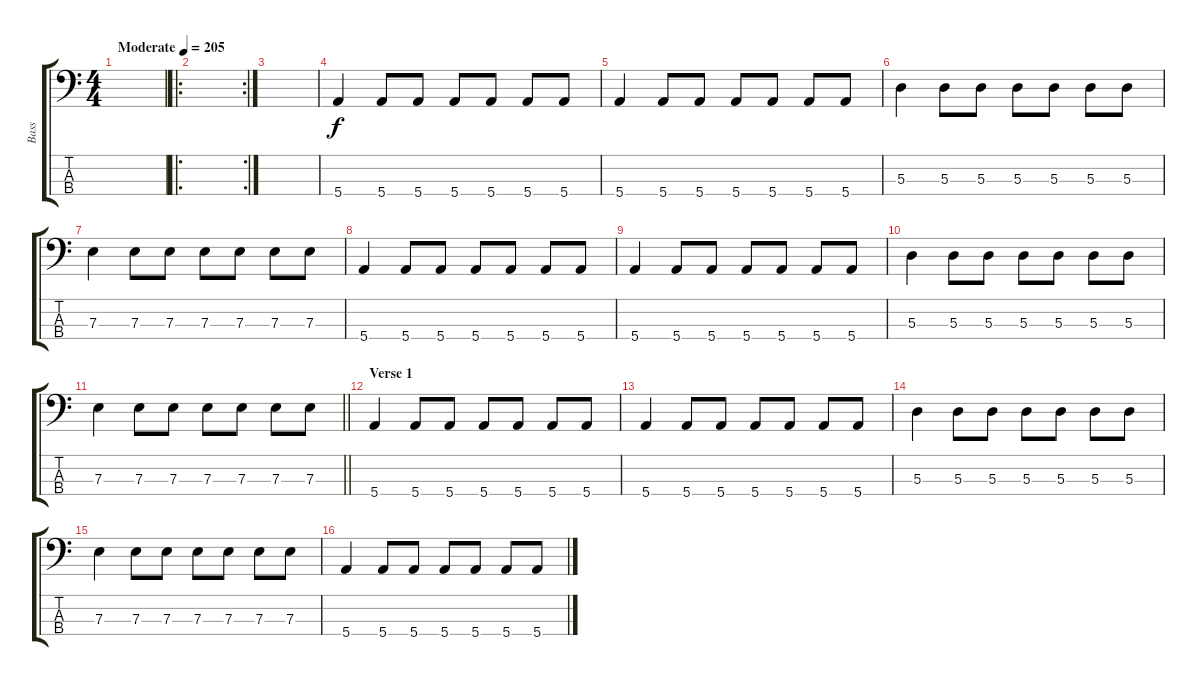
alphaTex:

\track ("Bass" "Bass") {instrument electricbasspick}
\staff {score tabs}
\tuning (G2 D2 A1 E1) {hide}
\ts (4 4)
\tempo (205 "Moderate")
\clef f4
\ks c
|
\ro
\rc 2
|
|
5.4.4 5.4.8 5.4.8 5.4.8 5.4.8 5.4.8 5.4.8 |
5.4.4 5.4.8 5.4.8 5.4.8 5.4.8 5.4.8 5.4.8 |
5.3.4 5.3.8 5.3.8 5.3.8 5.3.8 5.3.8 5.3.8 |
7.3.4 7.3.8 7.3.8 7.3.8 7.3.8 7.3.8 7.3.8 |
5.4.4 5.4.8 5.4.8 5.4.8 5.4.8 5.4.8 5.4.8 |
5.4.4 5.4.8 5.4.8 5.4.8 5.4.8 5.4.8 5.4.8 |
5.3.4 5.3.8 5.3.8 5.3.8 5.3.8 5.3.8 5.3.8 |
\barLineRight lightlight
7.3.4 7.3.8 7.3.8 7.3.8 7.3.8 7.3.8 7.3.8 |
\section ("" "Verse 1")
5.4.4 5.4.8 5.4.8 5.4.8 5.4.8 5.4.8 5.4.8 |
5.4.4 5.4.8 5.4.8 5.4.8 5.4.8 5.4.8 5.4.8 |
5.3.4 5.3.8 5.3.8 5.3.8 5.3.8 5.3.8 5.3.8 |
7.3.4 7.3.8 7.3.8 7.3.8 7.3.8 7.3.8 7.3.8 |
5.4.4 5.4.8 5.4.8 5.4.8 5.4.8 5.4.8 5.4.8
